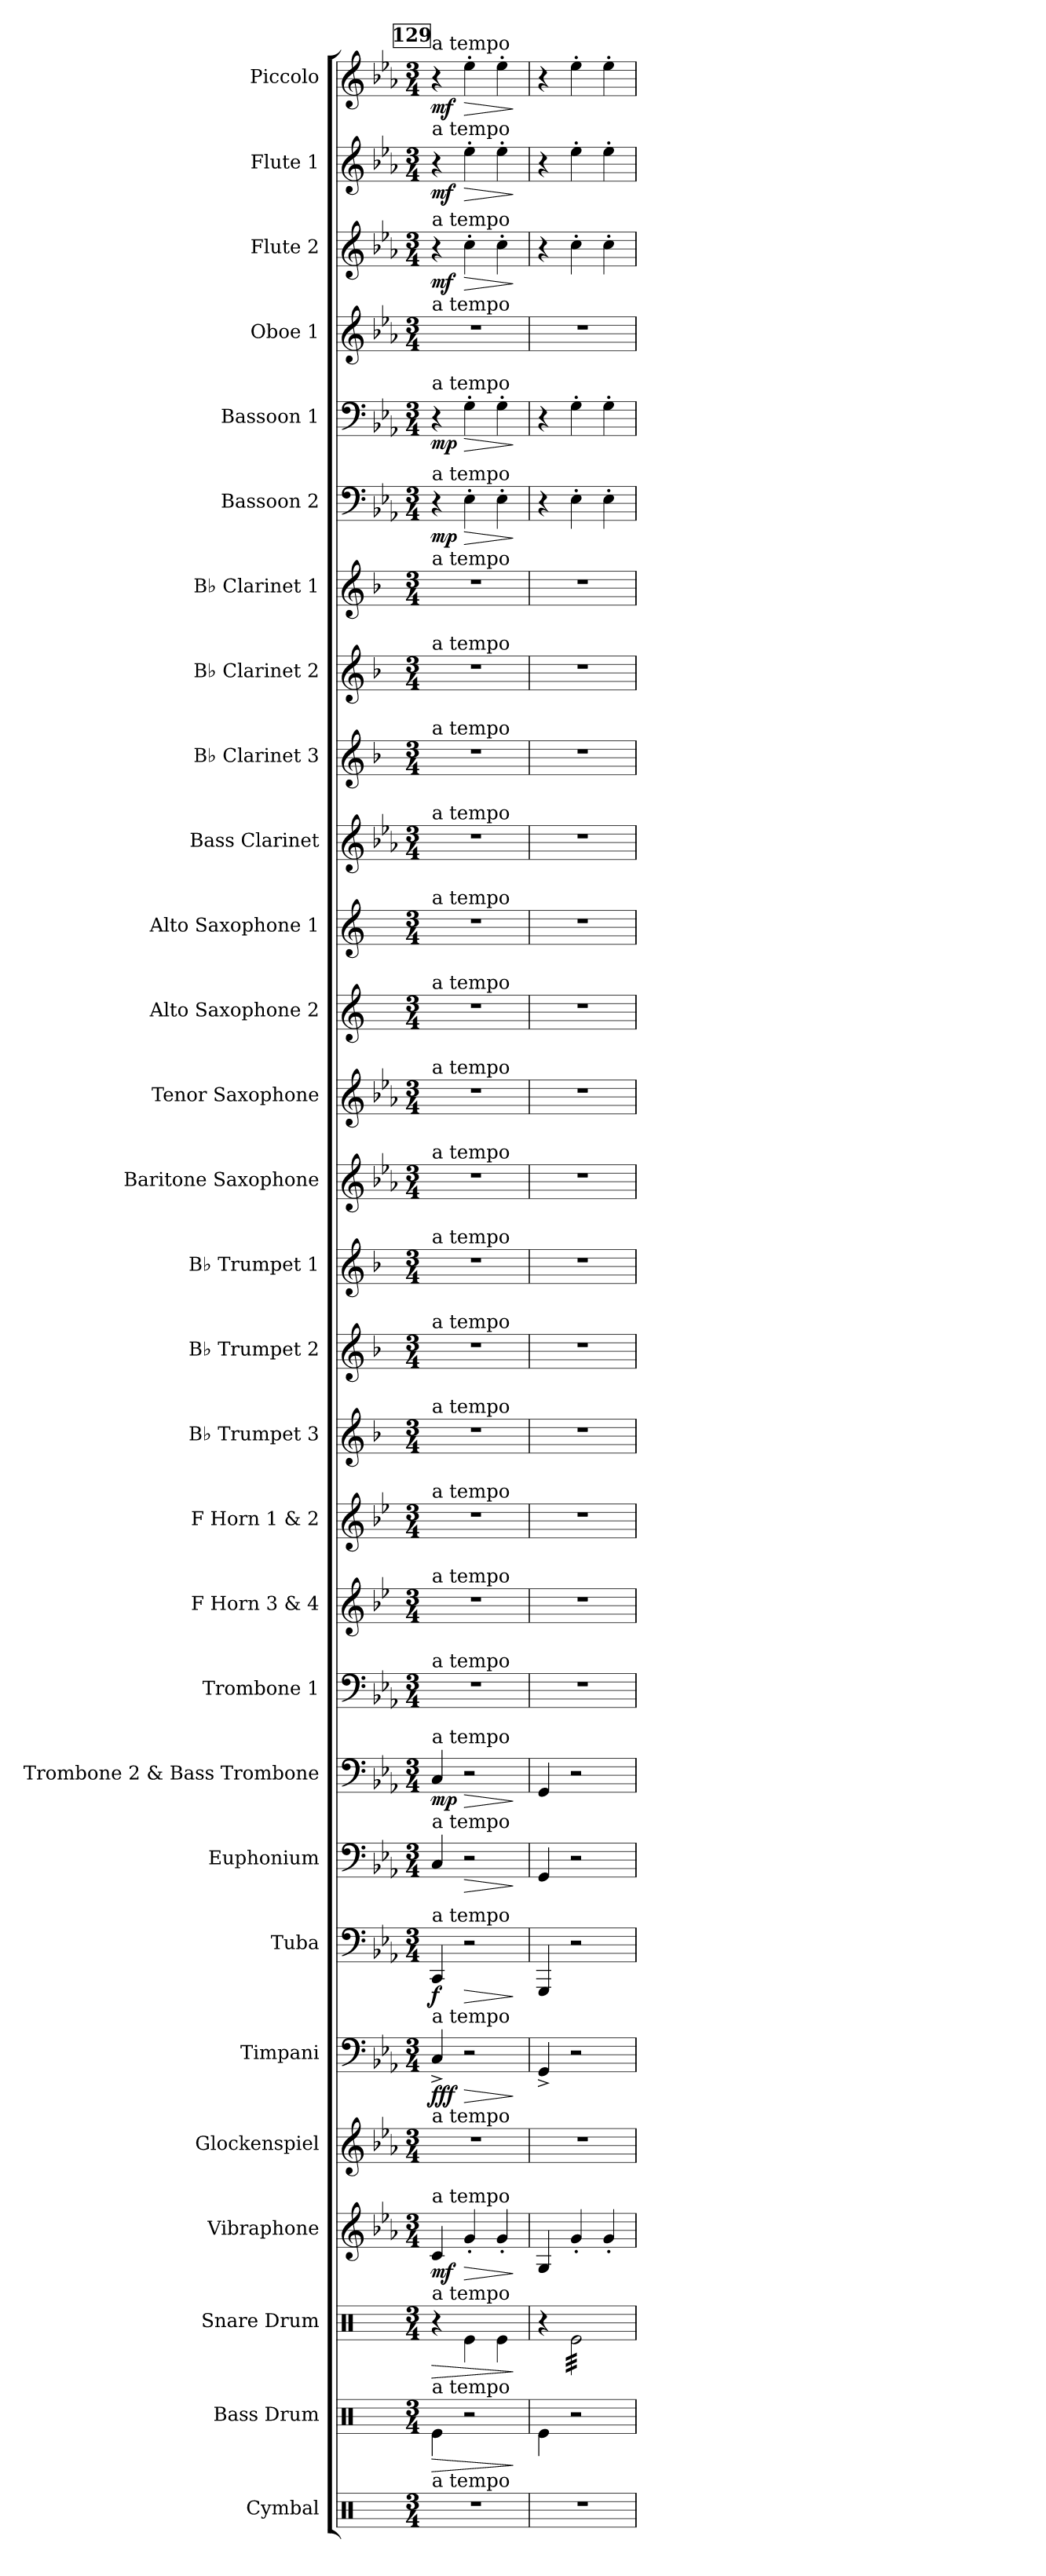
**kern	**kern	**dynam	**kern	**dynam	**kern	**dynam	**kern	**kern	**dynam	**kern	**dynam	**kern	**dynam	**kern	**dynam	**kern	**kern	**kern	**kern	**kern	**kern	**kern	**kern	**kern	**kern	**kern	**kern	**kern	**kern	**kern	**dynam	**kern	**dynam	**kern	**kern	**dynam	**kern	**dynam	**kern	**dynam
*part29	*part28	*part28	*part27	*part27	*part26	*part26	*part25	*part24	*part24	*part23	*part23	*part22	*part22	*part21	*part21	*part20	*part19	*part18	*part17	*part16	*part15	*part14	*part13	*part12	*part11	*part10	*part9	*part8	*part7	*part6	*part6	*part5	*part5	*part4	*part3	*part3	*part2	*part2	*part1	*part1
*staff29	*staff28	*staff28	*staff27	*staff27	*staff26	*staff26	*staff25	*staff24	*staff24	*staff23	*staff23	*staff22	*staff22	*staff21	*staff21	*staff20	*staff19	*staff18	*staff17	*staff16	*staff15	*staff14	*staff13	*staff12	*staff11	*staff10	*staff9	*staff8	*staff7	*staff6	*staff6	*staff5	*staff5	*staff4	*staff3	*staff3	*staff2	*staff2	*staff1	*staff1
*I"Cymbal	*I"Bass Drum	*	*I"Snare Drum	*	*I"Vibraphone	*	*I"Glockenspiel	*I"Timpani	*	*I"Tuba	*	*I"Euphonium	*	*I"Trombone 2 &amp; Bass Trombone	*	*I"Trombone 1	*I"F Horn 3 &amp; 4	*I"F Horn 1 &amp; 2	*I"B♭ Trumpet 3	*I"B♭ Trumpet 2	*I"B♭ Trumpet 1	*I"Baritone Saxophone	*I"Tenor Saxophone	*I"Alto Saxophone 2	*I"Alto Saxophone 1	*I"Bass Clarinet	*I"B♭ Clarinet 3	*I"B♭ Clarinet 2	*I"B♭ Clarinet 1	*I"Bassoon 2	*	*I"Bassoon 1	*	*I"Oboe 1	*I"Flute 2	*	*I"Flute 1	*	*I"Piccolo	*
*I'Cym.	*I'B. Dr.	*	*I'Sn. Dr.	*	*I'Vib.	*	*I'Glk.	*I'Timp.	*	*I'Tba.	*	*I'Euph.	*	*I'Tbn. 2 B. Tbn.	*	*I'Tbn. 1	*I'F Hn. 3 4	*I'F Hn. 1 2	*I'B♭ Tpt. 3	*I'B♭ Tpt. 2	*I'B♭ Tpt. 1	*I'Bar. Sax.	*I'T. Sax.	*I'A. Sax. 2	*I'A. Sax. 1	*I'B. Cl.	*I'B♭ Cl. 3	*I'B♭ Cl. 2	*I'B♭ Cl. 1	*I'Bsn. 2	*	*I'Bsn. 1	*	*I'Ob. 1	*I'Fl. 2	*	*I'Fl. 1	*	*I'Picc.	*
!!LO:PB:g=z
*clefX	*clefX	*	*clefX	*	*clefG2	*	*clefG2	*clefF4	*	*clefF4	*	*clefF4	*	*clefF4	*	*clefF4	*clefG2	*clefG2	*clefG2	*clefG2	*clefG2	*clefG2	*clefG2	*clefG2	*clefG2	*clefG2	*clefG2	*clefG2	*clefG2	*clefF4	*	*clefF4	*	*clefG2	*clefG2	*	*clefG2	*	*clefG2	*
*	*	*	*	*	*	*	*ITrd-14c-24	*	*	*	*	*	*	*	*	*	*ITrd4c7	*ITrd4c7	*ITrd1c2	*ITrd1c2	*ITrd1c2	*ITrd12c21	*ITrd8c14	*ITrd5c9	*ITrd5c9	*ITrd8c14	*ITrd1c2	*ITrd1c2	*ITrd1c2	*	*	*	*	*	*	*	*	*	*ITrd-7c-12	*
*k[]	*k[]	*	*k[]	*	*k[b-e-a-]	*	*k[b-e-a-]	*k[b-e-a-]	*	*k[b-e-a-]	*	*k[b-e-a-]	*	*k[b-e-a-]	*	*k[b-e-a-]	*k[b-e-a-]	*k[b-e-a-]	*k[b-e-a-]	*k[b-e-a-]	*k[b-e-a-]	*k[b-e-a-]	*k[b-e-a-]	*k[b-e-a-]	*k[b-e-a-]	*k[b-e-a-]	*k[b-e-a-]	*k[b-e-a-]	*k[b-e-a-]	*k[b-e-a-]	*	*k[b-e-a-]	*	*k[b-e-a-]	*k[b-e-a-]	*	*k[b-e-a-]	*	*k[b-e-a-]	*
*M3/4	*M3/4	*	*M3/4	*	*M3/4	*	*M3/4	*M3/4	*	*M3/4	*	*M3/4	*	*M3/4	*	*M3/4	*M3/4	*M3/4	*M3/4	*M3/4	*M3/4	*M3/4	*M3/4	*M3/4	*M3/4	*M3/4	*M3/4	*M3/4	*M3/4	*M3/4	*	*M3/4	*	*M3/4	*M3/4	*	*M3/4	*	*M3/4	*
!!LO:REH:place=s1:a:B:fs=14:t=129
=129	=129	=129	=129	=129	=129	=129	=129	=129	=129	=129	=129	=129	=129	=129	=129	=129	=129	=129	=129	=129	=129	=129	=129	=129	=129	=129	=129	=129	=129	=129	=129	=129	=129	=129	=129	=129	=129	=129	=129	=129
!	!	!	!	!	!	!	!	!	!	!	!	!	!	!	!	!	!	!	!	!	!	!	!	!	!	!	!	!	!	!	!	!	!	!	!	!	!	!	!LO:TX:a:t=a tempo	!
!	!	!	!	!	!	!	!	!	!	!	!	!	!	!	!	!	!	!	!	!	!	!	!	!	!	!	!	!	!	!	!	!	!	!	!	!	!LO:TX:a:t=a tempo	!	!	!
!	!	!	!	!	!	!	!	!	!	!	!	!	!	!	!	!	!	!	!	!	!	!	!	!	!	!	!	!	!	!	!	!	!	!	!LO:TX:a:t=a tempo	!	!	!	!	!
!	!	!	!	!	!	!	!	!	!	!	!	!	!	!	!	!	!	!	!	!	!	!	!	!	!	!	!	!	!	!	!	!	!	!LO:TX:a:t=a tempo	!	!	!	!	!	!
!	!	!	!	!	!	!	!	!	!	!	!	!	!	!	!	!	!	!	!	!	!	!	!	!	!	!	!	!	!	!	!	!LO:TX:a:t=a tempo	!	!	!	!	!	!	!	!
!	!	!	!	!	!	!	!	!	!	!	!	!	!	!	!	!	!	!	!	!	!	!	!	!	!	!	!	!	!	!LO:TX:a:t=a tempo	!	!	!	!	!	!	!	!	!	!
!	!	!	!	!	!	!	!	!	!	!	!	!	!	!	!	!	!	!	!	!	!	!	!	!	!	!	!	!	!LO:TX:a:t=a tempo	!	!	!	!	!	!	!	!	!	!	!
!	!	!	!	!	!	!	!	!	!	!	!	!	!	!	!	!	!	!	!	!	!	!	!	!	!	!	!	!LO:TX:a:t=a tempo	!	!	!	!	!	!	!	!	!	!	!	!
!	!	!	!	!	!	!	!	!	!	!	!	!	!	!	!	!	!	!	!	!	!	!	!	!	!	!	!LO:TX:a:t=a tempo	!	!	!	!	!	!	!	!	!	!	!	!	!
!	!	!	!	!	!	!	!	!	!	!	!	!	!	!	!	!	!	!	!	!	!	!	!	!	!	!LO:TX:a:t=a tempo	!	!	!	!	!	!	!	!	!	!	!	!	!	!
!	!	!	!	!	!	!	!	!	!	!	!	!	!	!	!	!	!	!	!	!	!	!	!	!	!LO:TX:a:t=a tempo	!	!	!	!	!	!	!	!	!	!	!	!	!	!	!
!	!	!	!	!	!	!	!	!	!	!	!	!	!	!	!	!	!	!	!	!	!	!	!	!LO:TX:a:t=a tempo	!	!	!	!	!	!	!	!	!	!	!	!	!	!	!	!
!	!	!	!	!	!	!	!	!	!	!	!	!	!	!	!	!	!	!	!	!	!	!	!LO:TX:a:t=a tempo	!	!	!	!	!	!	!	!	!	!	!	!	!	!	!	!	!
!	!	!	!	!	!	!	!	!	!	!	!	!	!	!	!	!	!	!	!	!	!	!LO:TX:a:t=a tempo	!	!	!	!	!	!	!	!	!	!	!	!	!	!	!	!	!	!
!	!	!	!	!	!	!	!	!	!	!	!	!	!	!	!	!	!	!	!	!	!LO:TX:a:t=a tempo	!	!	!	!	!	!	!	!	!	!	!	!	!	!	!	!	!	!	!
!	!	!	!	!	!	!	!	!	!	!	!	!	!	!	!	!	!	!	!	!LO:TX:a:t=a tempo	!	!	!	!	!	!	!	!	!	!	!	!	!	!	!	!	!	!	!	!
!	!	!	!	!	!	!	!	!	!	!	!	!	!	!	!	!	!	!	!LO:TX:a:t=a tempo	!	!	!	!	!	!	!	!	!	!	!	!	!	!	!	!	!	!	!	!	!
!	!	!	!	!	!	!	!	!	!	!	!	!	!	!	!	!	!	!LO:TX:a:t=a tempo	!	!	!	!	!	!	!	!	!	!	!	!	!	!	!	!	!	!	!	!	!	!
!	!	!	!	!	!	!	!	!	!	!	!	!	!	!	!	!	!LO:TX:a:t=a tempo	!	!	!	!	!	!	!	!	!	!	!	!	!	!	!	!	!	!	!	!	!	!	!
!	!	!	!	!	!	!	!	!	!	!	!	!	!	!	!	!LO:TX:a:t=a tempo	!	!	!	!	!	!	!	!	!	!	!	!	!	!	!	!	!	!	!	!	!	!	!	!
!	!	!	!	!	!	!	!	!	!	!	!	!	!	!LO:TX:a:t=a tempo	!	!	!	!	!	!	!	!	!	!	!	!	!	!	!	!	!	!	!	!	!	!	!	!	!	!
!	!	!	!	!	!	!	!	!	!	!	!	!LO:TX:a:t=a tempo	!	!	!	!	!	!	!	!	!	!	!	!	!	!	!	!	!	!	!	!	!	!	!	!	!	!	!	!
!	!	!	!	!	!	!	!	!	!	!LO:TX:a:t=a tempo	!	!	!	!	!	!	!	!	!	!	!	!	!	!	!	!	!	!	!	!	!	!	!	!	!	!	!	!	!	!
!	!	!	!	!	!	!	!	!LO:TX:a:t=a tempo	!	!	!	!	!	!	!	!	!	!	!	!	!	!	!	!	!	!	!	!	!	!	!	!	!	!	!	!	!	!	!	!
!	!	!	!	!	!	!	!LO:TX:a:t=a tempo	!	!	!	!	!	!	!	!	!	!	!	!	!	!	!	!	!	!	!	!	!	!	!	!	!	!	!	!	!	!	!	!	!
!	!	!	!	!	!LO:TX:a:t=a tempo	!	!	!	!	!	!	!	!	!	!	!	!	!	!	!	!	!	!	!	!	!	!	!	!	!	!	!	!	!	!	!	!	!	!	!
!	!	!	!LO:TX:a:t=a tempo	!	!	!	!	!	!	!	!	!	!	!	!	!	!	!	!	!	!	!	!	!	!	!	!	!	!	!	!	!	!	!	!	!	!	!	!	!
!	!LO:TX:a:t=a tempo	!	!	!	!	!	!	!	!	!	!	!	!	!	!	!	!	!	!	!	!	!	!	!	!	!	!	!	!	!	!	!	!	!	!	!	!	!	!	!
!LO:TX:a:t=a tempo	!	!	!	!	!	!	!	!	!	!	!	!	!	!	!	!	!	!	!	!	!	!	!	!	!	!	!	!	!	!	!	!	!	!	!	!	!	!	!	!
!	!	!LO:HP:b	!	!LO:HP:b	!	!LO:DY:b	!	!	!LO:DY:b	!	!LO:DY:b	!	!LO:DY:b	!	!	!	!	!	!	!	!	!	!	!	!	!	!	!	!	!	!	!	!	!	!	!	!	!	!	!
!	!	!	!	!	!	!	!	!	!	!	!	!	!LO:DY:n=1:b	!	!LO:DY:b	!	!	!	!	!	!	!	!	!	!	!	!	!	!	!	!LO:DY:b	!	!LO:DY:b	!	!	!LO:DY:b	!	!LO:DY:b	!	!LO:DY:b
2.r	4Re\	>	4r	>	4c/	mf	2.r	4C^/	fff	4CC/	f	4C/	mp mp	4C/	mp	2.r	2.r	2.r	2.r	2.r	2.r	2.r	2.r	2.r	2.r	2.r	2.r	2.r	2.r	4r	mp	4r	mp	2.r	4r	mf	4r	mf	4r	mf
!	!	!	!	!	!	!LO:HP:b	!	!	!LO:HP:b	!	!LO:HP:b	!	!LO:HP:b	!	!LO:HP:b	!	!	!	!	!	!	!	!	!	!	!	!	!	!	!	!LO:HP:b	!	!LO:HP:b	!	!	!LO:HP:b	!	!LO:HP:b	!	!LO:HP:b
.	2r	.	4Re\	.	4g'/	>	.	2r	>	2r	>	2r	>	2r	>	.	.	.	.	.	.	.	.	.	.	.	.	.	.	4E-'\	>	4G'\	>	.	4cc'\	>	4ee-'\	>	4eee-'\	>
.	.	.	4Re\	.	4g'/	.	.	.	.	.	.	.	.	.	.	.	.	.	.	.	.	.	.	.	.	.	.	.	.	4E-'\	.	4G'\	.	.	4cc'\	.	4ee-'\	.	4eee-'\	.
.	.	]	.	]	.	]	.	.	]	.	]	.	]	.	]	.	.	.	.	.	.	.	.	.	.	.	.	.	.	.	]	.	]	.	.	]	.	]	.	]
=130	=130	=130	=130	=130	=130	=130	=130	=130	=130	=130	=130	=130	=130	=130	=130	=130	=130	=130	=130	=130	=130	=130	=130	=130	=130	=130	=130	=130	=130	=130	=130	=130	=130	=130	=130	=130	=130	=130	=130	=130
2.r	4Re\	.	4r	.	4G/	.	2.r	4GG^/	.	4GGG/	.	4GG/	.	4GG/	.	2.r	2.r	2.r	2.r	2.r	2.r	2.r	2.r	2.r	2.r	2.r	2.r	2.r	2.r	4r	.	4r	.	2.r	4r	.	4r	.	4r	.
*	*	*	*tremolo	*	*	*	*	*	*	*	*	*	*	*	*	*	*	*	*	*	*	*	*	*	*	*	*	*	*	*	*	*	*	*	*	*	*	*	*	*
.	2r	.	32Re\LLL	.	4g'/	.	.	2r	.	2r	.	2r	.	2r	.	.	.	.	.	.	.	.	.	.	.	.	.	.	.	4E-'\	.	4G'\	.	.	4cc'\	.	4ee-'\	.	4eee-'\	.
.	.	.	32Re\	.	.	.	.	.	.	.	.	.	.	.	.	.	.	.	.	.	.	.	.	.	.	.	.	.	.	.	.	.	.	.	.	.	.	.	.	.
.	.	.	32Re\	.	.	.	.	.	.	.	.	.	.	.	.	.	.	.	.	.	.	.	.	.	.	.	.	.	.	.	.	.	.	.	.	.	.	.	.	.
.	.	.	32Re\	.	.	.	.	.	.	.	.	.	.	.	.	.	.	.	.	.	.	.	.	.	.	.	.	.	.	.	.	.	.	.	.	.	.	.	.	.
.	.	.	32Re\	.	.	.	.	.	.	.	.	.	.	.	.	.	.	.	.	.	.	.	.	.	.	.	.	.	.	.	.	.	.	.	.	.	.	.	.	.
.	.	.	32Re\	.	.	.	.	.	.	.	.	.	.	.	.	.	.	.	.	.	.	.	.	.	.	.	.	.	.	.	.	.	.	.	.	.	.	.	.	.
.	.	.	32Re\	.	.	.	.	.	.	.	.	.	.	.	.	.	.	.	.	.	.	.	.	.	.	.	.	.	.	.	.	.	.	.	.	.	.	.	.	.
.	.	.	32Re\	.	.	.	.	.	.	.	.	.	.	.	.	.	.	.	.	.	.	.	.	.	.	.	.	.	.	.	.	.	.	.	.	.	.	.	.	.
.	.	.	32Re\	.	4g'/	.	.	.	.	.	.	.	.	.	.	.	.	.	.	.	.	.	.	.	.	.	.	.	.	4E-'\	.	4G'\	.	.	4cc'\	.	4ee-'\	.	4eee-'\	.
.	.	.	32Re\	.	.	.	.	.	.	.	.	.	.	.	.	.	.	.	.	.	.	.	.	.	.	.	.	.	.	.	.	.	.	.	.	.	.	.	.	.
.	.	.	32Re\	.	.	.	.	.	.	.	.	.	.	.	.	.	.	.	.	.	.	.	.	.	.	.	.	.	.	.	.	.	.	.	.	.	.	.	.	.
.	.	.	32Re\	.	.	.	.	.	.	.	.	.	.	.	.	.	.	.	.	.	.	.	.	.	.	.	.	.	.	.	.	.	.	.	.	.	.	.	.	.
.	.	.	32Re\	.	.	.	.	.	.	.	.	.	.	.	.	.	.	.	.	.	.	.	.	.	.	.	.	.	.	.	.	.	.	.	.	.	.	.	.	.
.	.	.	32Re\	.	.	.	.	.	.	.	.	.	.	.	.	.	.	.	.	.	.	.	.	.	.	.	.	.	.	.	.	.	.	.	.	.	.	.	.	.
.	.	.	32Re\	.	.	.	.	.	.	.	.	.	.	.	.	.	.	.	.	.	.	.	.	.	.	.	.	.	.	.	.	.	.	.	.	.	.	.	.	.
.	.	.	32Re\JJJ	.	.	.	.	.	.	.	.	.	.	.	.	.	.	.	.	.	.	.	.	.	.	.	.	.	.	.	.	.	.	.	.	.	.	.	.	.
*	*	*	*Xtremolo	*	*	*	*	*	*	*	*	*	*	*	*	*	*	*	*	*	*	*	*	*	*	*	*	*	*	*	*	*	*	*	*	*	*	*	*	*
=	=	=	=	=	=	=	=	=	=	=	=	=	=	=	=	=	=	=	=	=	=	=	=	=	=	=	=	=	=	=	=	=	=	=	=	=	=	=	=	=
*-	*-	*-	*-	*-	*-	*-	*-	*-	*-	*-	*-	*-	*-	*-	*-	*-	*-	*-	*-	*-	*-	*-	*-	*-	*-	*-	*-	*-	*-	*-	*-	*-	*-	*-	*-	*-	*-	*-	*-	*-
